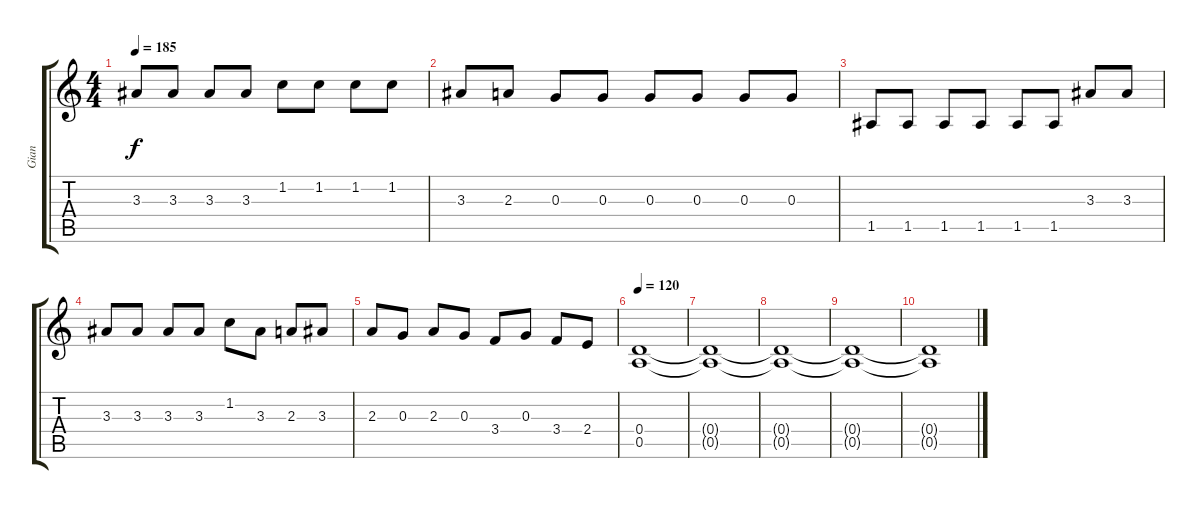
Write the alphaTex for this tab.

\track ("Gian" "Gian") {instrument overdrivenguitar}
\staff {score tabs}
\tuning (E4 B3 G3 D3 A2 E2) {hide}
\ts (4 4)
\tempo 185
\clef g2
\ks c
3.3.8{dy f} 3.3.8 3.3.8 3.3.8 1.2.8 1.2.8 1.2.8 1.2.8 |
3.3.8 2.3.8 0.3.8 0.3.8 0.3.8 0.3.8 0.3.8 0.3.8 |
1.5.8 1.5.8 1.5.8 1.5.8 1.5.8 1.5.8 3.3.8 3.3.8 |
3.3.8 3.3.8 3.3.8 3.3.8 1.2.8 3.3.8 2.3.8 3.3.8 |
2.3.8 0.3.8 2.3.8 0.3.8 3.4.8 0.3.8 3.4.8 2.4.8 |
\tempo 120
(0.4 0.5).1 |
(0.4{t} 0.5{t}).1 |
(0.4{t} 0.5{t}).1 |
(0.4{t} 0.5{t}).1 |
(0.4{t} 0.5{t}).1
